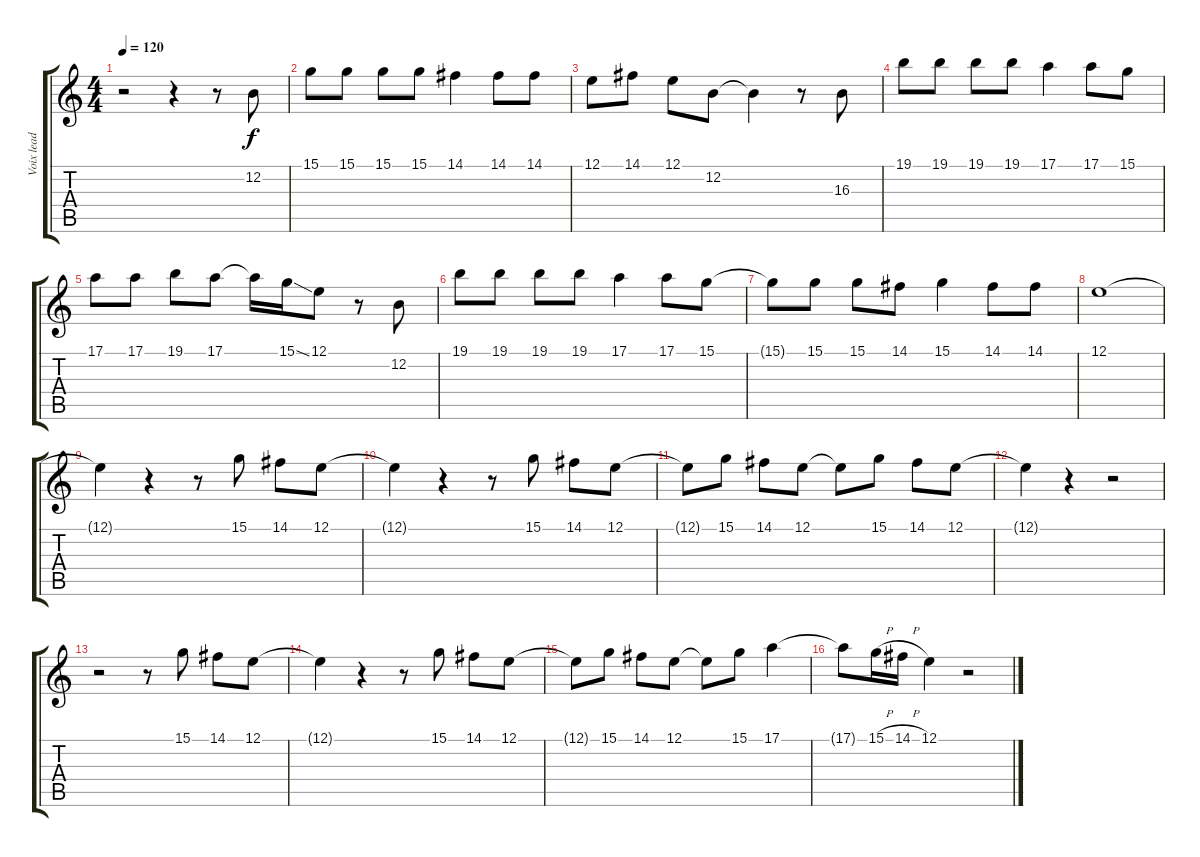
\track ("Voix lead" "Voix lead") {instrument accordion}
\staff {score tabs}
\tuning (E4 B3 G3 D3 A2 E2) {hide}
\ts (4 4)
\tempo 120
\clef g2
\ks c
r.2{dy f} r.4 r.8 12.2.8 |
15.1.8 15.1.8 15.1.8 15.1.8 14.1.4 14.1.8 14.1.8 |
12.1.8 14.1.8 12.1.8 12.2.8 12.2{t}.4 r.8 16.3.8 |
19.1.8 19.1.8 19.1.8 19.1.8 17.1.4 17.1.8 15.1.8 |
17.1.8 17.1.8 19.1.8 17.1.8 17.1{t}.16 15.1{ss}.16 12.1.8 r.8 12.2.8 |
19.1.8 19.1.8 19.1.8 19.1.8 17.1.4 17.1.8 15.1.8 |
15.1{t}.8 15.1.8 15.1.8 14.1.8 15.1.4 14.1.8 14.1.8 |
12.1.1 |
12.1{t}.4 r.4 r.8 15.1.8 14.1.8 12.1.8 |
12.1{t}.4 r.4 r.8 15.1.8 14.1.8 12.1.8 |
12.1{t}.8 15.1.8 14.1.8 12.1.8 12.1{t}.8 15.1.8 14.1.8 12.1.8 |
12.1{t}.4 r.4 r.2 |
r.2 r.8 15.1.8 14.1.8 12.1.8 |
12.1{t}.4 r.4 r.8 15.1.8 14.1.8 12.1.8 |
12.1{t}.8 15.1.8 14.1.8 12.1.8 12.1{t}.8 15.1.8 17.1.4 |
17.1{t}.8 15.1{h}.16 14.1{h}.16 12.1.4 r.2
